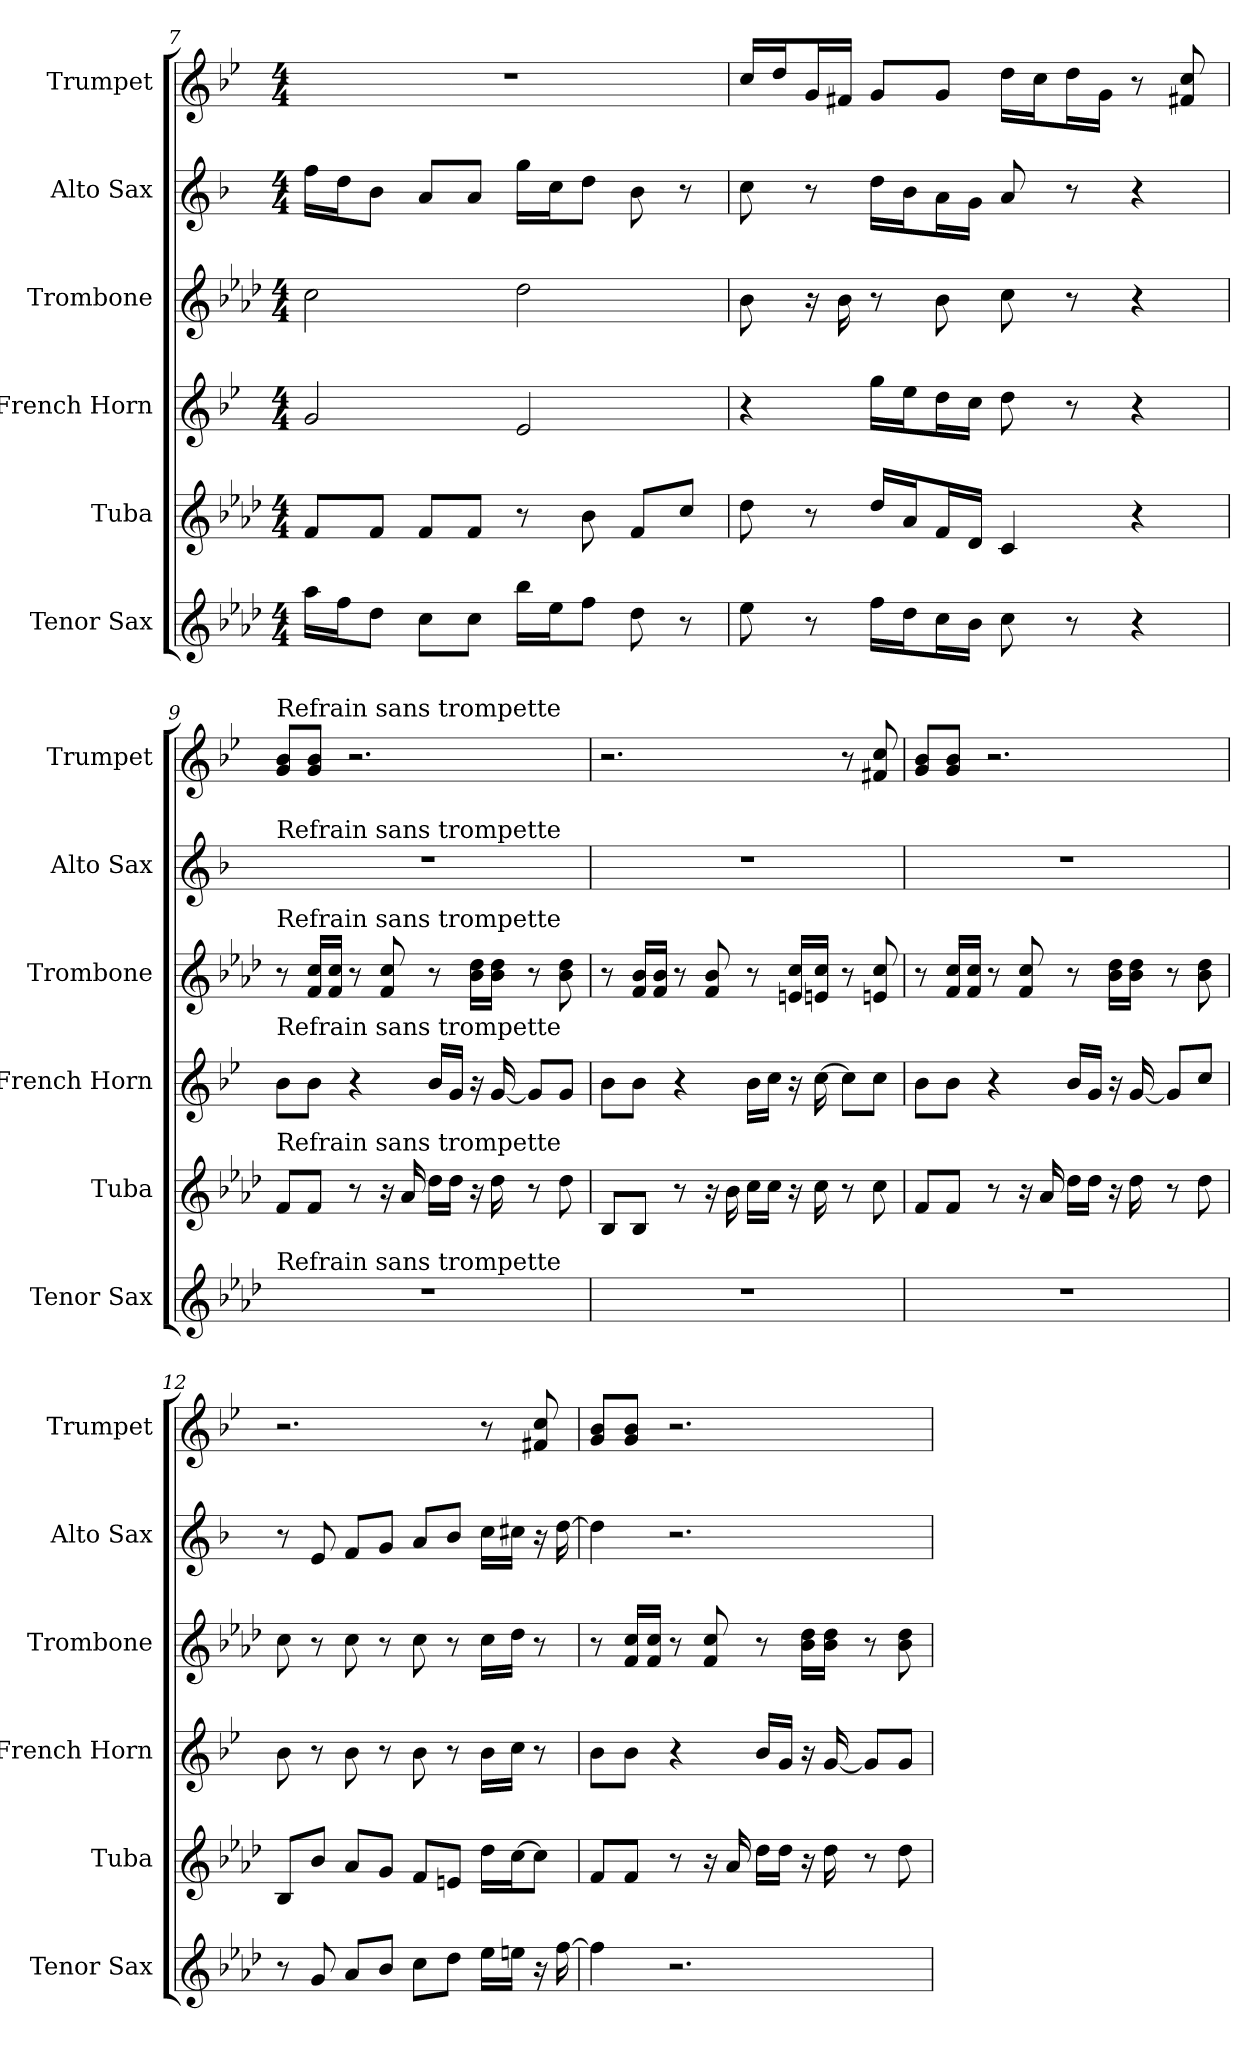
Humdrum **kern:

**kern	**kern	**kern	**kern	**kern	**kern
*part6	*part5	*part4	*part3	*part2	*part1
*staff6	*staff5	*staff4	*staff3	*staff2	*staff1
*I"Tenor Sax	*I"Tuba	*I"French Horn	*I"Trombone	*I"Alto Sax	*I"Trumpet
*I'Tenor Sax	*I'Tuba	*I'French Horn	*I'Trombone	*I'Alto Sax	*I'Trumpet
*clefG2	*clefG2	*clefG2	*clefG2	*clefG2	*clefG2
*ITrd8c14	*ITrd15c26	*ITrd4c7	*ITrd8c14	*ITrd5c9	*ITrd1c2
*k[b-e-a-d-]	*k[b-e-a-d-]	*k[b-e-a-]	*k[b-e-a-d-]	*k[b-e-a-d-]	*k[b-e-a-d-]
*M4/4	*M4/4	*M4/4	*M4/4	*M4/4	*M4/4
=7	=7	=7	=7	=7	=7
16a-LL	8FFL	2c	2c	16a-LL	1r
16fJ	.	.	.	16fJ	.
8d-J	8FFJ	.	.	8d-J	.
8cL	8FFL	.	.	8cL	.
8cJ	8FFJ	.	.	8cJ	.
16b-LL	8r	2A-	2d-	16b-LL	.
16e-J	.	.	.	16e-J	.
8fJ	8BB-	.	.	8fJ	.
8d-	8FFL	.	.	8d-	.
8r	8CJ	.	.	8r	.
=8	=8	=8	=8	=8	=8
8e-	8D-	4r	8B-	8e-	16b-LL
.	.	.	.	.	16ccJ
8r	8r	.	16r	8r	16fL
.	.	.	16B-	.	16enJJ
16fLL	16D-LL	16ccLL	8r	16fLL	8fL
16d-J	16AA-J	16a-J	.	16d-J	.
16cL	16FFL	16gL	8B-	16cL	8fJ
16B-JJ	16DD-JJ	16fJJ	.	16B-JJ	.
8c	4CC	8g	8c	8c	16ccLL
.	.	.	.	.	16b-J
8r	.	8r	8r	8r	16ccL
.	.	.	.	.	16fJJ
4r	4r	4r	4r	4r	8r
.	.	.	.	.	8en 8b-
=9	=9	=9	=9	=9	=9
!	!	!	!	!	!LO:TX:a:t=Refrain sans trompette
!	!	!	!	!LO:TX:a:t=Refrain sans trompette	!
!	!	!	!LO:TX:a:t=Refrain sans trompette	!	!
!	!	!LO:TX:a:t=Refrain sans trompette	!	!	!
!	!LO:TX:a:t=Refrain sans trompette	!	!	!	!
!LO:TX:a:t=Refrain sans trompette	!	!	!	!	!
1r	8FFL	8e-L	8r	1r	8f 8a-L
.	8FFJ	8e-J	16F 16cLL	.	8f 8a-J
.	.	.	16F 16cJJ	.	.
.	8r	4r	8r	.	2.r
.	16r	.	8F 8c	.	.
.	16AA-	.	.	.	.
.	16D-LL	16e-LL	8r	.	.
.	16D-JJ	16cJJ	.	.	.
.	16r	16r	16B- 16d-LL	.	.
.	16D-	[16c	16B- 16d-JJ	.	.
.	8r	8cL]	8r	.	.
.	8D-	8cJ	8B- 8d-	.	.
=10	=10	=10	=10	=10	=10
1r	8BBB-L	8e-L	8r	1r	2.r
.	8BBB-J	8e-J	16F 16B-LL	.	.
.	.	.	16F 16B-JJ	.	.
.	8r	4r	8r	.	.
.	16r	.	8F 8B-	.	.
.	16BB-	.	.	.	.
.	16CLL	16e-LL	8r	.	.
.	16CJJ	16fJJ	.	.	.
.	16r	16r	16En 16cLL	.	.
.	16C	[16f	16En 16cJJ	.	.
.	8r	8fL]	8r	.	8r
.	8C	8fJ	8En 8c	.	8en 8b-
=11	=11	=11	=11	=11	=11
1r	8FFL	8e-L	8r	1r	8f 8a-L
.	8FFJ	8e-J	16F 16cLL	.	8f 8a-J
.	.	.	16F 16cJJ	.	.
.	8r	4r	8r	.	2.r
.	16r	.	8F 8c	.	.
.	16AA-	.	.	.	.
.	16D-LL	16e-LL	8r	.	.
.	16D-JJ	16cJJ	.	.	.
.	16r	16r	16B- 16d-LL	.	.
.	16D-	[16c	16B- 16d-JJ	.	.
.	8r	8cL]	8r	.	.
.	8D-	8fJ	8B- 8d-	.	.
=12	=12	=12	=12	=12	=12
8r	8BBB-L	8e-	8c	8r	2.r
8G	8BB-J	8r	8r	8G	.
8A-L	8AA-L	8e-	8c	8A-L	.
8B-J	8GGJ	8r	8r	8B-J	.
8cL	8FFL	8e-	8c	8cL	.
8d-J	8EEnJ	8r	8r	8d-J	.
16e-LL	16D-LL	16e-LL	16cLL	16e-LL	8r
16enJJ	[16CJ	16fJJ	16d-JJ	16enJJ	.
16r	8CJ]	8r	8r	16r	8en 8b-
[16f	.	.	.	[16f	.
=13	=13	=13	=13	=13	=13
4f]	8FFL	8e-L	8r	4f]	8f 8a-L
.	8FFJ	8e-J	16F 16cLL	.	8f 8a-J
.	.	.	16F 16cJJ	.	.
2.r	8r	4r	8r	2.r	2.r
.	16r	.	8F 8c	.	.
.	16AA-	.	.	.	.
.	16D-LL	16e-LL	8r	.	.
.	16D-JJ	16cJJ	.	.	.
.	16r	16r	16B- 16d-LL	.	.
.	16D-	[16c	16B- 16d-JJ	.	.
.	8r	8cL]	8r	.	.
.	8D-	8cJ	8B- 8d-	.	.
=	=	=	=	=	=
*-	*-	*-	*-	*-	*-
